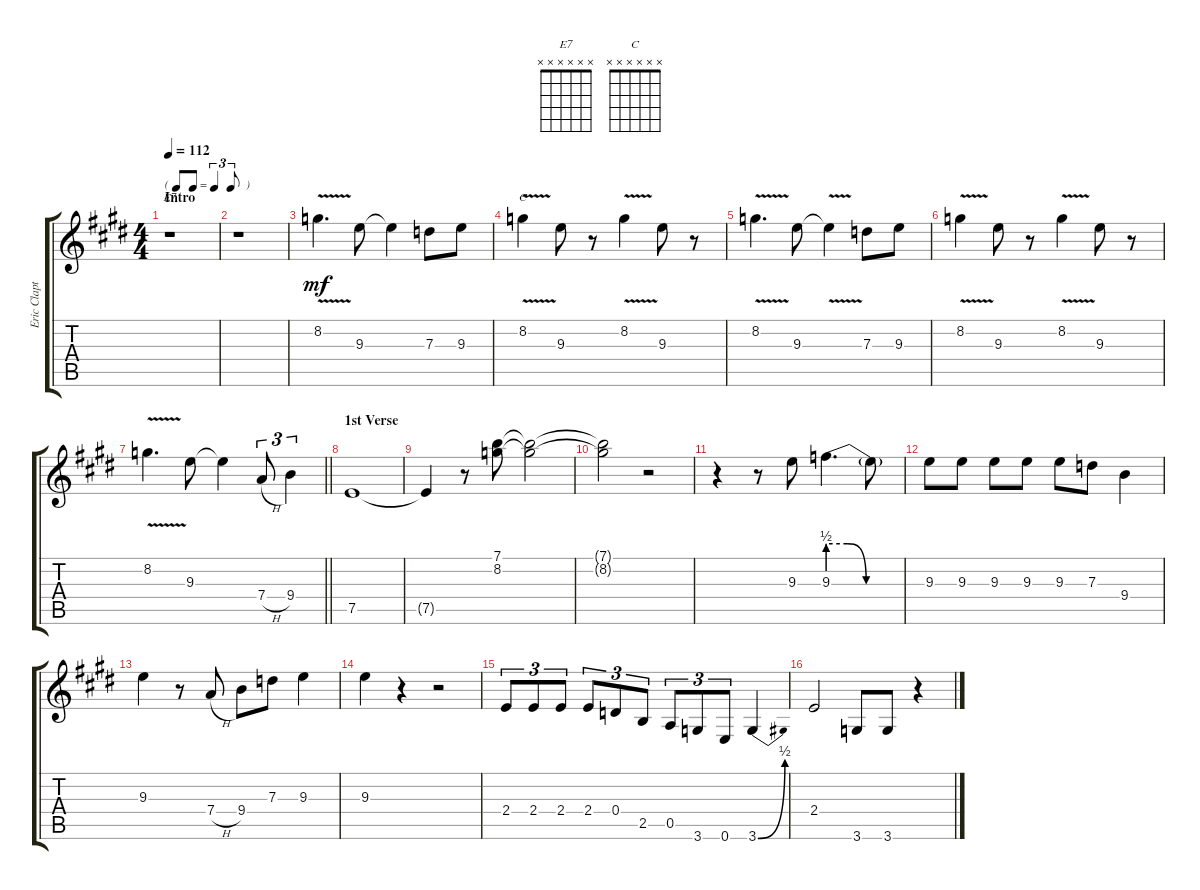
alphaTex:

\track ("Eric Clapton - Electric Guitar" "Eric Clapt") {instrument overdrivenguitar}
\staff {score tabs}
\tuning (E4 B3 G3 D3 A2 E2) {hide}
\chord ("E7" x x x x x x)
\chord ("C" x x x x x x)
\ts (4 4)
\tf triplet8th
\section ("" "Intro")
\tempo 112
\clef g2
\ks e
r.1{ch "E7" dy mf instrument overdrivenguitar} |
r.1 |
8.2{v}.4{d} 9.3.8 9.3{t}.4 7.3.8 9.3.8 |
8.2{v}.4{ch "C"} 9.3.8 r.8 8.2{v}.4 9.3.8 r.8 |
8.2{v}.4{d} 9.3.8 9.3{v t}.4 7.3.8 9.3.8 |
8.2{v}.4 9.3.8 r.8 8.2{v}.4 9.3.8 r.8 |
\barLineRight lightlight
8.2{v}.4{d} 9.3.8 9.3{t}.4 7.4{h}.8{tu (3 2)} 9.4.4{tu (3 2)} |
\section ("" "1st Verse")
7.5.1 |
7.5{t}.4 r.8 (7.1 8.2).8 (7.1{t} 8.2{t}).2 |
(7.1{t} 8.2{t}).2 r.2 |
r.4 r.8 9.3.8 9.3{be (custom 0 2 15 2 30 0 60 0)}.4{d} 9.3{t}.8 |
9.3.8 9.3.8 9.3.8 9.3.8 9.3.8 7.3.8 9.4.4 |
9.3.4 r.8 7.4{h}.8 9.4.8 7.3.8 9.3.4 |
9.3.4 r.4 r.2 |
2.4.8{tu (3 2)} 2.4.8{tu (3 2)} 2.4.8{tu (3 2)} 2.4.8{tu (3 2)} 0.4.8{tu (3 2)} 2.5.8{tu (3 2)} 0.5.8{tu (3 2)} 3.6.8{tu (3 2)} 0.6.8{tu (3 2)} 3.6{be (bend 0 0 60 2)}.4 |
2.4.2 3.6.8 3.6.8 r.4
